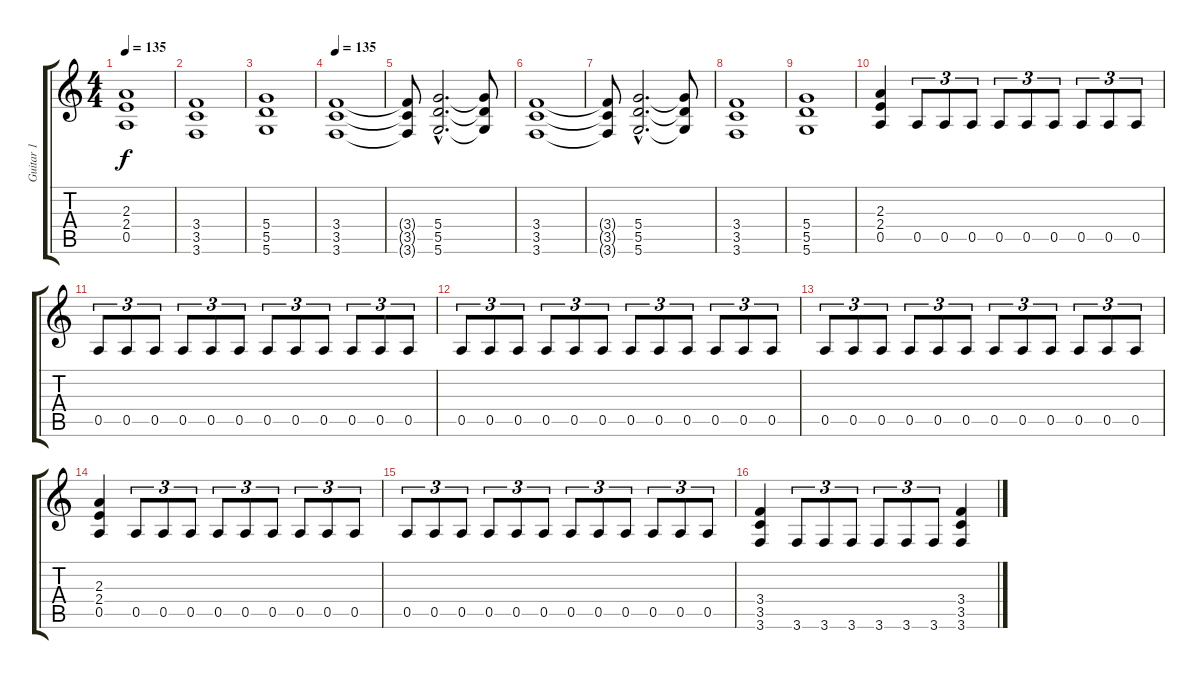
\track ("Guitar 1" "Guitar 1") {instrument distortionguitar}
\staff {score tabs}
\tuning (E4 B3 G3 D3 A2 D2) {hide}
\ts (4 4)
\tempo 135
\clef g2
\ks c
(2.3{t} 2.4{t} 0.5{t}).1{dy f} |
(3.4 3.5 3.6).1 |
(5.4 5.5 5.6).1 |
\tempo 135
(3.4 3.5 3.6).1 |
(3.4{t} 3.5{t} 3.6{t}).8 (5.4{hac} 5.5{hac} 5.6{hac}).2{d} (5.4{t} 5.5{t} 5.6{t}).8 |
(3.4 3.5 3.6).1 |
(3.4{t} 3.5{t} 3.6{t}).8 (5.4{hac} 5.5{hac} 5.6{hac}).2{d} (5.4{t} 5.5{t} 5.6{t}).8 |
(3.4 3.5 3.6).1 |
(5.4 5.5 5.6).1 |
(2.3 2.4 0.5).4 0.5.8{tu (3 2)} 0.5.8{tu (3 2)} 0.5.8{tu (3 2)} 0.5.8{tu (3 2)} 0.5.8{tu (3 2)} 0.5.8{tu (3 2)} 0.5.8{tu (3 2)} 0.5.8{tu (3 2)} 0.5.8{tu (3 2)} |
0.5.8{tu (3 2)} 0.5.8{tu (3 2)} 0.5.8{tu (3 2)} 0.5.8{tu (3 2)} 0.5.8{tu (3 2)} 0.5.8{tu (3 2)} 0.5.8{tu (3 2)} 0.5.8{tu (3 2)} 0.5.8{tu (3 2)} 0.5.8{tu (3 2)} 0.5.8{tu (3 2)} 0.5.8{tu (3 2)} |
0.5.8{tu (3 2)} 0.5.8{tu (3 2)} 0.5.8{tu (3 2)} 0.5.8{tu (3 2)} 0.5.8{tu (3 2)} 0.5.8{tu (3 2)} 0.5.8{tu (3 2)} 0.5.8{tu (3 2)} 0.5.8{tu (3 2)} 0.5.8{tu (3 2)} 0.5.8{tu (3 2)} 0.5.8{tu (3 2)} |
0.5.8{tu (3 2)} 0.5.8{tu (3 2)} 0.5.8{tu (3 2)} 0.5.8{tu (3 2)} 0.5.8{tu (3 2)} 0.5.8{tu (3 2)} 0.5.8{tu (3 2)} 0.5.8{tu (3 2)} 0.5.8{tu (3 2)} 0.5.8{tu (3 2)} 0.5.8{tu (3 2)} 0.5.8{tu (3 2)} |
(2.3 2.4 0.5).4 0.5.8{tu (3 2)} 0.5.8{tu (3 2)} 0.5.8{tu (3 2)} 0.5.8{tu (3 2)} 0.5.8{tu (3 2)} 0.5.8{tu (3 2)} 0.5.8{tu (3 2)} 0.5.8{tu (3 2)} 0.5.8{tu (3 2)} |
0.5.8{tu (3 2)} 0.5.8{tu (3 2)} 0.5.8{tu (3 2)} 0.5.8{tu (3 2)} 0.5.8{tu (3 2)} 0.5.8{tu (3 2)} 0.5.8{tu (3 2)} 0.5.8{tu (3 2)} 0.5.8{tu (3 2)} 0.5.8{tu (3 2)} 0.5.8{tu (3 2)} 0.5.8{tu (3 2)} |
(3.4 3.5 3.6).4 3.6.8{tu (3 2)} 3.6.8{tu (3 2)} 3.6.8{tu (3 2)} 3.6.8{tu (3 2)} 3.6.8{tu (3 2)} 3.6.8{tu (3 2)} (3.4 3.5 3.6).4
